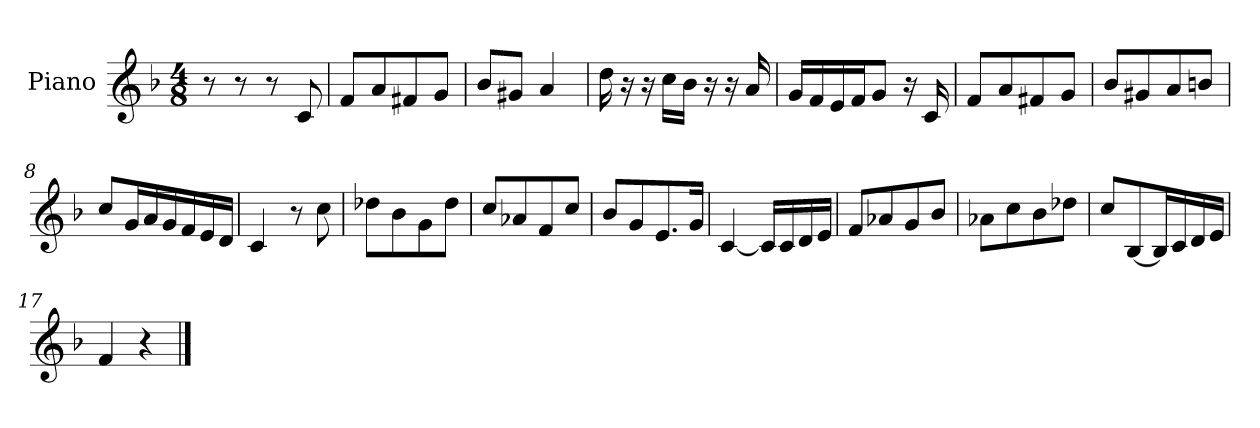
**kern
*part1
*staff1
*I"Piano
*I'Pno.
*clefG2
*k[b-]
*M4/8
=1
8r
8r
8r
8c/
=2
8f/L
8a/
8f#X/
8g/J
=3
8b-/L
8g#X/J
4a/
=4
16dd\
16r
16r
16cc\LL
16b-\JJ
16r
16r
16a/
=5
16g/LL
16f/
16e/
16f/J
8g/J
16r
16c/
=6
8f/L
8a/
8f#X/
8g/J
=7
8b-/L
8g#X/
8a/
8bn/J
=8
8cc/L
16g/L
16a/
16g/
16f/
16e/
16d/JJ
!!LO:LB:g=z
=9
4c/
8r
8cc\
=10
8dd-X\L
8b-\
8g\
8dd-\J
=11
8cc/L
8a-X/
8f/
8cc/J
=12
8b-/L
8g/
8.e/
16g/Jk
=13
[4c/
16c/LL]
16c/
16d/
16e/JJ
=14
8f/L
8a-X/
8g/
8b-/J
=15
8a-X\L
8cc\
8b-\
8dd-X\J
=16
8cc/L
[8B-/
16B-/L]
16c/
16d/
16e/JJ
=17
4f/
4r
==
*-
